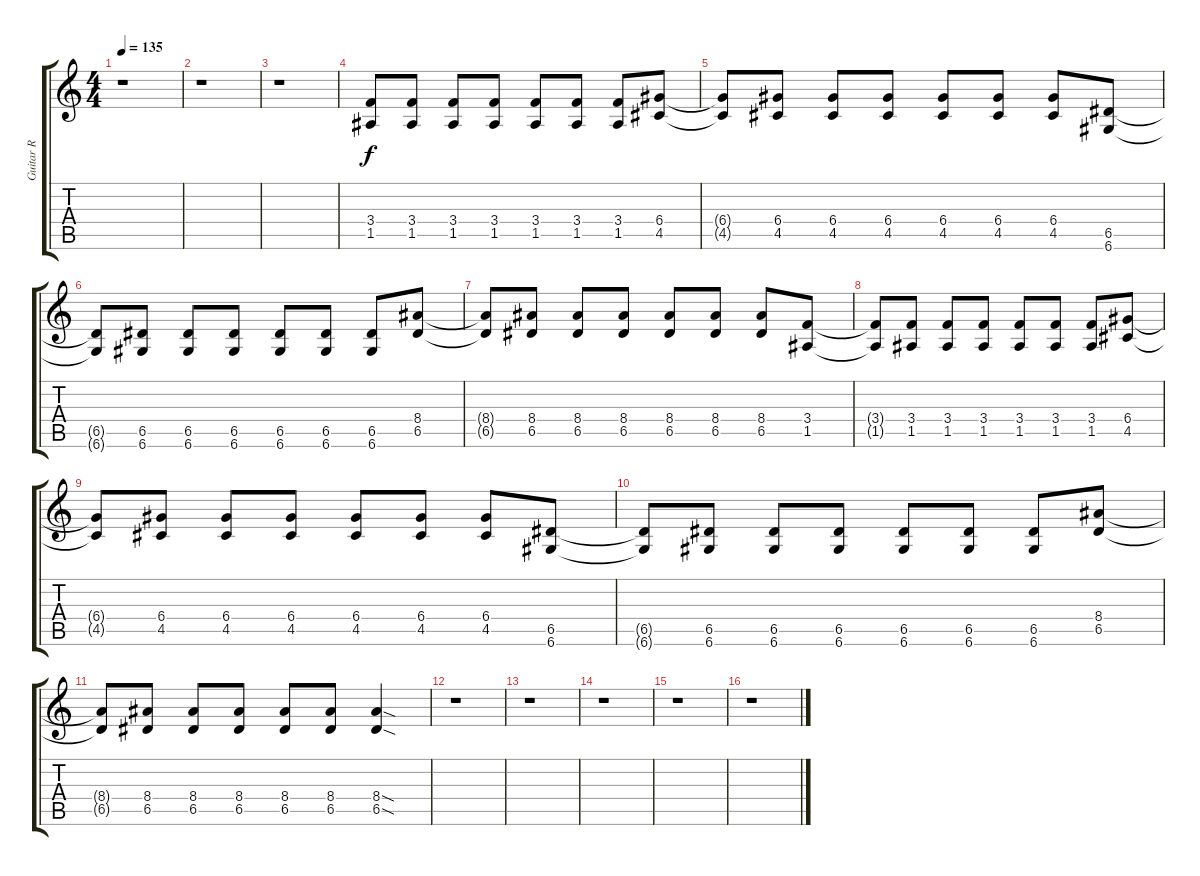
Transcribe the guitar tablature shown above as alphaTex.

\track ("Guitar R" "Guitar R") {instrument overdrivenguitar}
\staff {score tabs}
\tuning (E4 B3 G3 D3 A2 D2) {hide}
\ts (4 4)
\tempo 135
\clef g2
\ks c
r.1{dy f} |
r.1 |
r.1 |
(3.4 1.5).8 (3.4 1.5).8 (3.4 1.5).8 (3.4 1.5).8 (3.4 1.5).8 (3.4 1.5).8 (3.4 1.5).8 (6.4 4.5).8 |
(6.4{t} 4.5{t}).8 (6.4 4.5).8 (6.4 4.5).8 (6.4 4.5).8 (6.4 4.5).8 (6.4 4.5).8 (6.4 4.5).8 (6.5 6.6).8 |
(6.5{t} 6.6{t}).8 (6.5 6.6).8 (6.5 6.6).8 (6.5 6.6).8 (6.5 6.6).8 (6.5 6.6).8 (6.5 6.6).8 (8.4 6.5).8 |
(8.4{t} 6.5{t}).8 (8.4 6.5).8 (8.4 6.5).8 (8.4 6.5).8 (8.4 6.5).8 (8.4 6.5).8 (8.4 6.5).8 (3.4 1.5).8 |
(3.4{t} 1.5{t}).8 (3.4 1.5).8 (3.4 1.5).8 (3.4 1.5).8 (3.4 1.5).8 (3.4 1.5).8 (3.4 1.5).8 (6.4 4.5).8 |
(6.4{t} 4.5{t}).8 (6.4 4.5).8 (6.4 4.5).8 (6.4 4.5).8 (6.4 4.5).8 (6.4 4.5).8 (6.4 4.5).8 (6.5 6.6).8 |
(6.5{t} 6.6{t}).8 (6.5 6.6).8 (6.5 6.6).8 (6.5 6.6).8 (6.5 6.6).8 (6.5 6.6).8 (6.5 6.6).8 (8.4 6.5).8 |
(8.4{t} 6.5{t}).8 (8.4 6.5).8 (8.4 6.5).8 (8.4 6.5).8 (8.4 6.5).8 (8.4 6.5).8 (8.4{sod} 6.5{sod}).4 |
r.1 |
r.1 |
r.1 |
r.1 |
r.1
